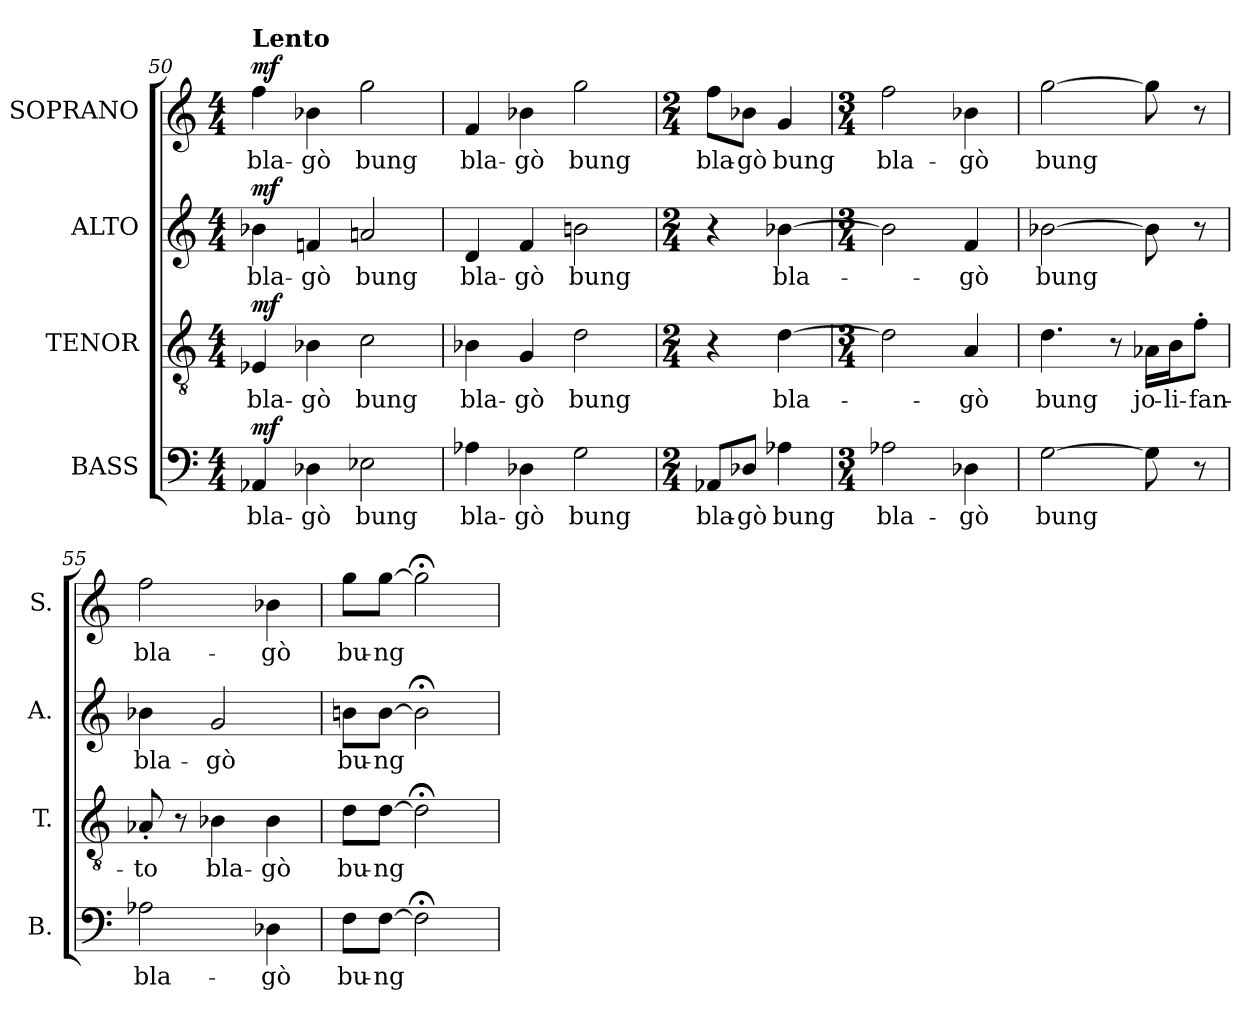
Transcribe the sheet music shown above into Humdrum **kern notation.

**kern	**text	**dynam	**kern	**text	**dynam	**kern	**text	**dynam	**kern	**text	**dynam
*part4	*part4	*part4	*part3	*part3	*part3	*part2	*part2	*part2	*part1	*part1	*part1
*staff4	*staff4	*staff4	*staff3	*staff3	*staff3	*staff2	*staff2	*staff2	*staff1	*staff1	*staff1
*I"BASS	*	*	*I"TENOR	*	*	*I"ALTO	*	*	*I"SOPRANO	*	*
*I'B.	*	*	*I'T.	*	*	*I'A.	*	*	*I'S.	*	*
*clefF4	*	*	*clefGv2	*	*	*clefG2	*	*	*clefG2	*	*
*	*	*	*ITrd7c12	*	*	*	*	*	*	*	*
*k[]	*	*	*k[]	*	*	*k[]	*	*	*k[]	*	*
*C:	*	*	*C:	*	*	*C:	*	*	*C:	*	*
*M4/4	*	*	*M4/4	*	*	*M4/4	*	*	*M4/4	*	*
*MM60	*	*	*MM60	*	*	*MM60	*	*	*MM60	*	*
=50	=50	=50	=50	=50	=50	=50	=50	=50	=50	=50	=50
!	!LO:LY:b:color=#000000	!	!	!	!	!	!	!	!	!	!
!	!	!	!	!LO:LY:b:color=#000000	!	!	!	!	!	!	!
!	!	!	!	!	!	!	!LO:LY:b:color=#000000	!	!	!	!
!	!	!	!	!	!	!	!	!	!LO:TX:a:B:t=Lento	!	!
!	!	!	!	!	!	!	!	!	!	!LO:LY:b:color=#000000	!
4AA-Xi/	bla-	mf	4EE-Xi/	bla-	mf	4b-Xi\	bla-	mf	4ffi\	bla-	mf
!	!LO:LY:b:color=#000000	!	!	!	!	!	!	!	!	!	!
!	!	!	!	!LO:LY:b:color=#000000	!	!	!	!	!	!	!
!	!	!	!	!	!	!	!LO:LY:b:color=#000000	!	!	!	!
!	!	!	!	!	!	!	!	!	!	!LO:LY:b:color=#000000	!
4D-Xi\	-gò	.	4BB-Xi\	-gò	.	4fni/	-gò	.	4b-Xi\	-gò	.
!	!LO:LY:b:color=#000000	!	!	!	!	!	!	!	!	!	!
!	!	!	!	!LO:LY:b:color=#000000	!	!	!	!	!	!	!
!	!	!	!	!	!	!	!LO:LY:b:color=#000000	!	!	!	!
!	!	!	!	!	!	!	!	!	!	!LO:LY:b:color=#000000	!
2E-Xi\	bung	.	2Ci\	bung	.	2ani/	bung	.	2ggi\	bung	.
!!LO:PB:g=z
=51	=51	=51	=51	=51	=51	=51	=51	=51	=51	=51	=51
!	!LO:LY:b:color=#000000	!	!	!	!	!	!	!	!	!	!
!	!	!	!	!LO:LY:b:color=#000000	!	!	!	!	!	!	!
!	!	!	!	!	!	!	!LO:LY:b:color=#000000	!	!	!	!
!	!	!	!	!	!	!	!	!	!	!LO:LY:b:color=#000000	!
4A-Xi\	bla-	.	4BB-Xi\	bla-	.	4di/	bla-	.	4fi/	bla-	.
!	!LO:LY:b:color=#000000	!	!	!	!	!	!	!	!	!	!
!	!	!	!	!LO:LY:b:color=#000000	!	!	!	!	!	!	!
!	!	!	!	!	!	!	!LO:LY:b:color=#000000	!	!	!	!
!	!	!	!	!	!	!	!	!	!	!LO:LY:b:color=#000000	!
4D-Xi\	-gò	.	4GGi/	-gò	.	4fi/	-gò	.	4b-Xi\	-gò	.
!	!LO:LY:b:color=#000000	!	!	!	!	!	!	!	!	!	!
!	!	!	!	!LO:LY:b:color=#000000	!	!	!	!	!	!	!
!	!	!	!	!	!	!	!LO:LY:b:color=#000000	!	!	!	!
!	!	!	!	!	!	!	!	!	!	!LO:LY:b:color=#000000	!
2Gi\	bung	.	2Di\	bung	.	2bni\	bung	.	2ggi\	bung	.
=52	=52	=52	=52	=52	=52	=52	=52	=52	=52	=52	=52
*M2/4	*	*	*M2/4	*	*	*M2/4	*	*	*M2/4	*	*
!	!LO:LY:b:color=#000000	!	!	!	!	!	!	!	!	!	!
!	!	!	!	!	!	!	!	!	!	!LO:LY:b:color=#000000	!
8AA-Xi/L	bla-	.	4r	.	.	4r	.	.	8ffi\L	bla-	.
!	!LO:LY:b:color=#000000	!	!	!	!	!	!	!	!	!	!
!	!	!	!	!	!	!	!	!	!	!LO:LY:b:color=#000000	!
8D-Xi/J	-gò	.	.	.	.	.	.	.	8b-Xi\J	-gò	.
!	!LO:LY:b:color=#000000	!	!	!	!	!	!	!	!	!	!
!	!	!	!	!LO:LY:b:color=#000000	!	!	!	!	!	!	!
!	!	!	!	!	!	!	!LO:LY:b:color=#000000	!	!	!	!
!	!	!	!	!	!	!	!	!	!	!LO:LY:b:color=#000000	!
4A-Xi\	bung	.	[>4Di\	bla-	.	[>4b-Xi\	bla-	.	4gi/	bung	.
=53	=53	=53	=53	=53	=53	=53	=53	=53	=53	=53	=53
*M3/4	*	*	*M3/4	*	*	*M3/4	*	*	*M3/4	*	*
!	!LO:LY:b:color=#000000	!	!	!	!	!	!	!	!	!	!
!	!	!	!	!	!	!	!	!	!	!LO:LY:b:color=#000000	!
2A-Xi\	bla-	.	2Di\]	.	.	2b-i\]	.	.	2ffi\	bla-	.
!	!LO:LY:b:color=#000000	!	!	!	!	!	!	!	!	!	!
!	!	!	!	!LO:LY:b:color=#000000	!	!	!	!	!	!	!
!	!	!	!	!	!	!	!LO:LY:b:color=#000000	!	!	!	!
!	!	!	!	!	!	!	!	!	!	!LO:LY:b:color=#000000	!
4D-Xi\	-gò	.	4AAi/	-gò	.	4fi/	-gò	.	4b-Xi\	-gò	.
=54	=54	=54	=54	=54	=54	=54	=54	=54	=54	=54	=54
!	!LO:LY:b:color=#000000	!	!	!	!	!	!	!	!	!	!
!	!	!	!	!LO:LY:b:color=#000000	!	!	!	!	!	!	!
!	!	!	!	!	!	!	!LO:LY:b:color=#000000	!	!	!	!
!	!	!	!	!	!	!	!	!	!	!LO:LY:b:color=#000000	!
[>2Gi\	bung	.	4.Di\	bung	.	[>2b-Xi\	bung	.	[>2ggi\	bung	.
.	.	.	8r	.	.	.	.	.	.	.	.
!	!	!	!	!LO:LY:b:color=#000000	!	!	!	!	!	!	!
8Gi\]	.	.	16AA-Xi\LL	jo-	.	8b-i\]	.	.	8ggi\]	.	.
!	!	!	!	!LO:LY:b:color=#000000	!	!	!	!	!	!	!
.	.	.	16BBi\J	-li-	.	.	.	.	.	.	.
!	!	!	!	!LO:LY:b:color=#000000	!	!	!	!	!	!	!
8r	.	.	8F'i\J	-fan-	.	8r	.	.	8r	.	.
=55	=55	=55	=55	=55	=55	=55	=55	=55	=55	=55	=55
!	!LO:LY:b:color=#000000	!	!	!	!	!	!	!	!	!	!
!	!	!	!	!LO:LY:b:color=#000000	!	!	!	!	!	!	!
!	!	!	!	!	!	!	!LO:LY:b:color=#000000	!	!	!	!
!	!	!	!	!	!	!	!	!	!	!LO:LY:b:color=#000000	!
2A-Xi\	bla-	.	8AA-X'i/	-to	.	4b-Xi\	bla-	.	2ffi\	bla-	.
.	.	.	8r	.	.	.	.	.	.	.	.
!	!	!	!	!LO:LY:b:color=#000000	!	!	!	!	!	!	!
!	!	!	!	!	!	!	!LO:LY:b:color=#000000	!	!	!	!
.	.	.	4BB-Xi\	bla-	.	2gi/	-gò	.	.	.	.
!	!LO:LY:b:color=#000000	!	!	!	!	!	!	!	!	!	!
!	!	!	!	!LO:LY:b:color=#000000	!	!	!	!	!	!	!
!	!	!	!	!	!	!	!	!	!	!LO:LY:b:color=#000000	!
4D-Xi\	-gò	.	4BB-i\	-gò	.	.	.	.	4b-Xi\	-gò	.
=56	=56	=56	=56	=56	=56	=56	=56	=56	=56	=56	=56
!	!LO:LY:b:color=#000000	!	!	!	!	!	!	!	!	!	!
!	!	!	!	!LO:LY:b:color=#000000	!	!	!	!	!	!	!
!	!	!	!	!	!	!	!LO:LY:b:color=#000000	!	!	!	!
!	!	!	!	!	!	!	!	!	!	!LO:LY:b:color=#000000	!
8Fi\L	bu-	.	8Di\L	bu-	.	8bni\L	bu-	.	8ggi\L	bu-	.
!	!LO:LY:b:color=#000000	!	!	!	!	!	!	!	!	!	!
!	!	!	!	!LO:LY:b:color=#000000	!	!	!	!	!	!	!
!	!	!	!	!	!	!	!LO:LY:b:color=#000000	!	!	!	!
!	!	!	!	!	!	!	!	!	!	!LO:LY:b:color=#000000	!
[>8Fi\J	-ng	.	[>8Di\J	-ng	.	[>8bi\J	-ng	.	[>8ggi\J	-ng	.
2F;i\]	.	.	2D;i\]	.	.	2b;i\]	.	.	2gg;i\]	.	.
=	=	=	=	=	=	=	=	=	=	=	=
*-	*-	*-	*-	*-	*-	*-	*-	*-	*-	*-	*-
